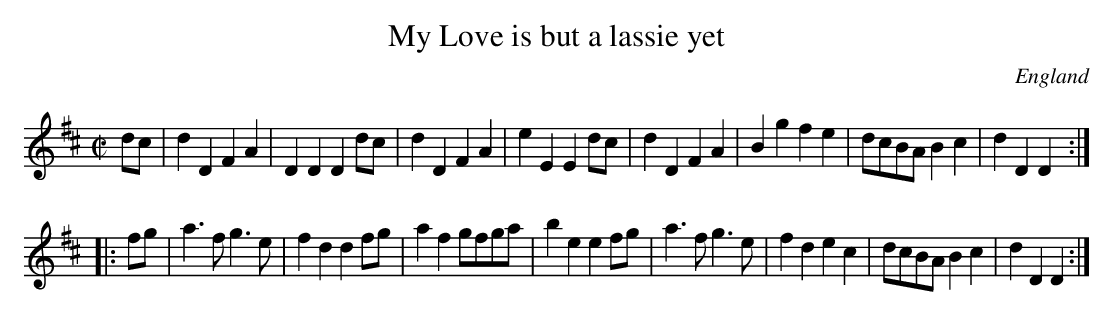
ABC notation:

X:1
T:My Love is but a lassie yet
M:C|
O:England
K:D major
dc|\
d2D2 F2A2| D2D2 D2dc| d2D2 F2A2| e2E2 E2dc|\
d2D2 F2A2| B2g2 f2e2| dcBA B2c2| d2D2 D2::
fg|\
a3f g3e| f2d2 d2fg| a2f2 gfga| b2e2 e2fg|\
a3f g3e| f2d2 e2c2| dcBA B2c2| d2D2 D2:|
